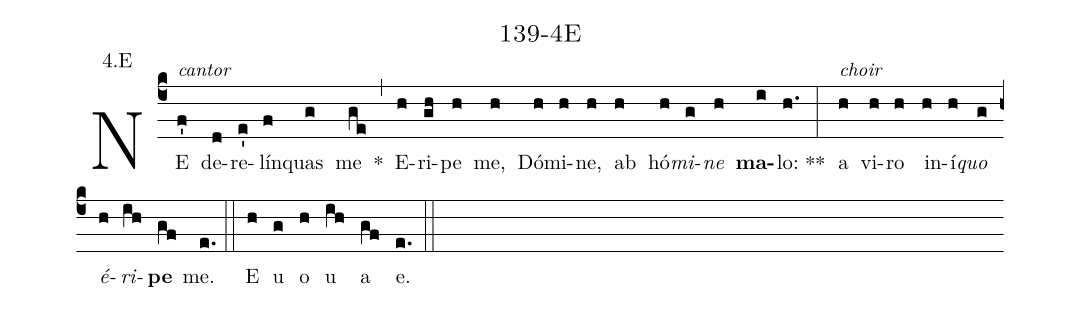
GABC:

name: 139-4E;
annotation: 4.E;
%%
(c4)<alt>cantor</alt>NE(f') de(d)re(e')lín(f)quas(g) me(ge) *(,) E(h)ri(gh)pe(h) me,(h) Dó(h)mi(h)ne,(h) ab(h) hó(h)<i>mi</i>(g)<i>ne</i>(h) <b>ma</b>(i)lo:(h.) **(:)<alt>choir</alt> a(h) vi(h)ro(h) in(h)í(h)<i>quo</i>(g) <i>é</i>(h)<i>ri</i>(ih)<b>pe</b>(gf) me.(e.) (::) E(h) u(g) o(h) u(ih) a(gf) e.(e.) (::)
